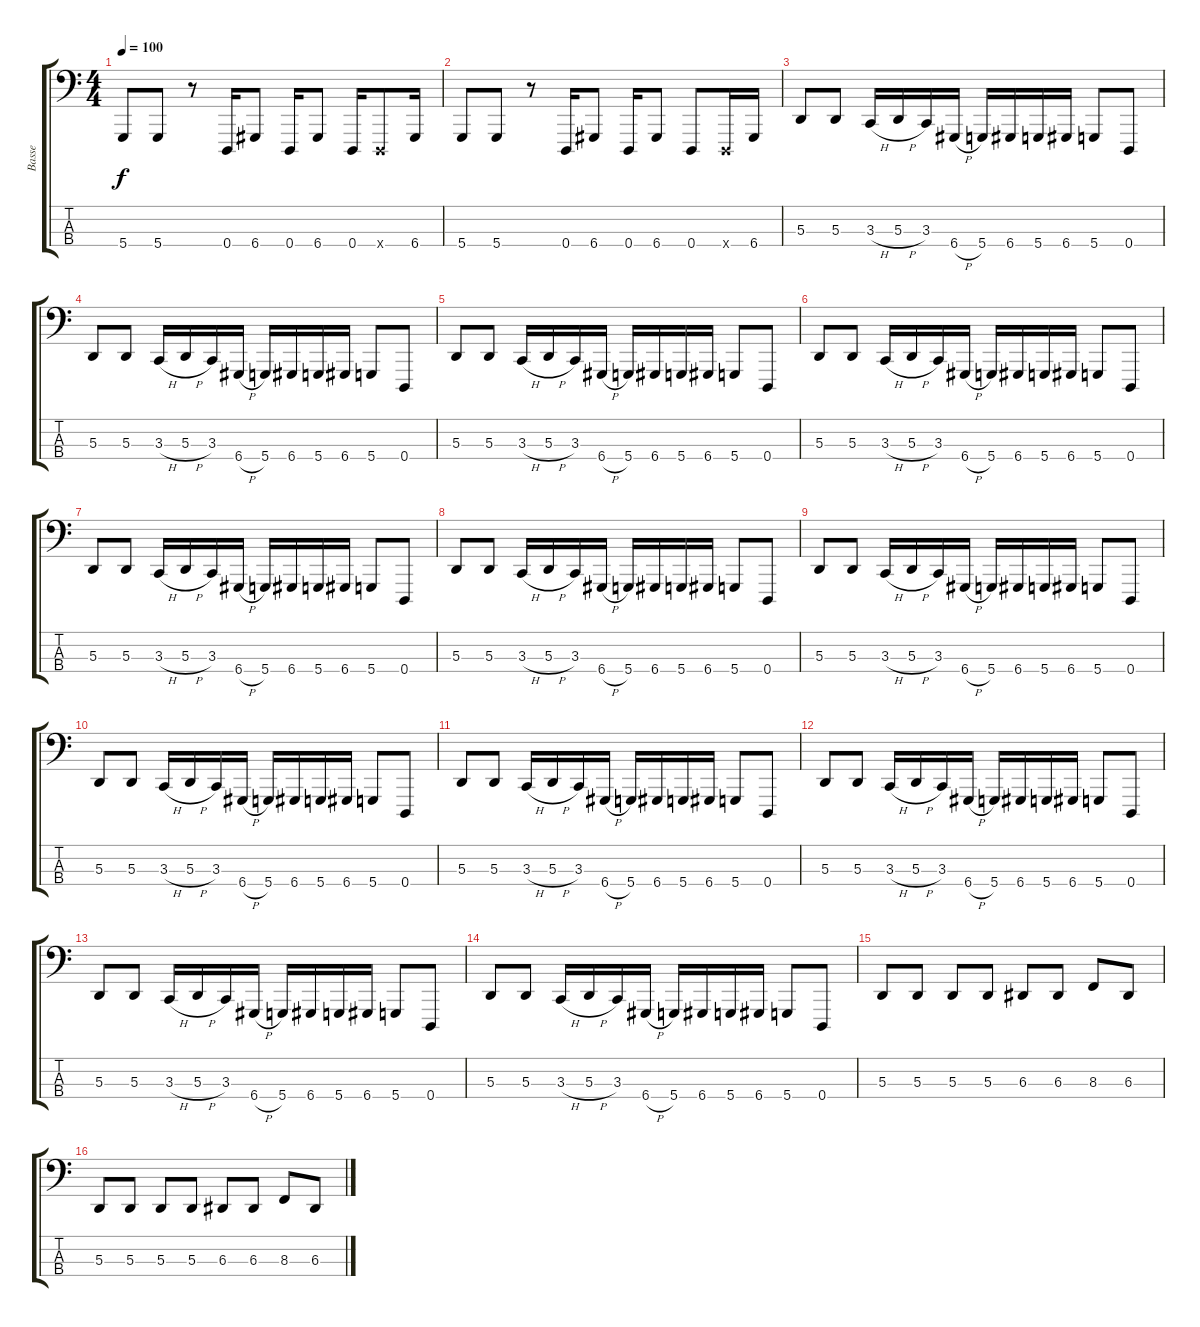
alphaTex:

\track ("Basse" "Basse") {instrument lead8bassandlead}
\staff {score tabs}
\tuning (G2 D2 A1 D1) {hide}
\ts (4 4)
\tempo 100
\clef f4
\ks c
5.4.8{dy f} 5.4.8 r.8 0.4.16 6.4.8 0.4.16 6.4.8 0.4.16 0.4{x}.8 6.4.16 |
5.4.8 5.4.8 r.8 0.4.16 6.4.8 0.4.16 6.4.8 0.4.8 0.4{x}.16 6.4.16 |
5.3.8 5.3.8 3.3{h}.16 5.3{h}.16 3.3.16 6.4{h}.16 5.4.16 6.4.16 5.4.16 6.4.16 5.4.8 0.4.8 |
5.3.8 5.3.8 3.3{h}.16 5.3{h}.16 3.3.16 6.4{h}.16 5.4.16 6.4.16 5.4.16 6.4.16 5.4.8 0.4.8 |
5.3.8 5.3.8 3.3{h}.16 5.3{h}.16 3.3.16 6.4{h}.16 5.4.16 6.4.16 5.4.16 6.4.16 5.4.8 0.4.8 |
5.3.8 5.3.8 3.3{h}.16 5.3{h}.16 3.3.16 6.4{h}.16 5.4.16 6.4.16 5.4.16 6.4.16 5.4.8 0.4.8 |
5.3.8 5.3.8 3.3{h}.16 5.3{h}.16 3.3.16 6.4{h}.16 5.4.16 6.4.16 5.4.16 6.4.16 5.4.8 0.4.8 |
5.3.8 5.3.8 3.3{h}.16 5.3{h}.16 3.3.16 6.4{h}.16 5.4.16 6.4.16 5.4.16 6.4.16 5.4.8 0.4.8 |
5.3.8 5.3.8 3.3{h}.16 5.3{h}.16 3.3.16 6.4{h}.16 5.4.16 6.4.16 5.4.16 6.4.16 5.4.8 0.4.8 |
5.3.8 5.3.8 3.3{h}.16 5.3{h}.16 3.3.16 6.4{h}.16 5.4.16 6.4.16 5.4.16 6.4.16 5.4.8 0.4.8 |
5.3.8 5.3.8 3.3{h}.16 5.3{h}.16 3.3.16 6.4{h}.16 5.4.16 6.4.16 5.4.16 6.4.16 5.4.8 0.4.8 |
5.3.8 5.3.8 3.3{h}.16 5.3{h}.16 3.3.16 6.4{h}.16 5.4.16 6.4.16 5.4.16 6.4.16 5.4.8 0.4.8 |
5.3.8 5.3.8 3.3{h}.16 5.3{h}.16 3.3.16 6.4{h}.16 5.4.16 6.4.16 5.4.16 6.4.16 5.4.8 0.4.8 |
5.3.8 5.3.8 3.3{h}.16 5.3{h}.16 3.3.16 6.4{h}.16 5.4.16 6.4.16 5.4.16 6.4.16 5.4.8 0.4.8 |
5.3.8 5.3.8 5.3.8 5.3.8 6.3.8 6.3.8 8.3.8 6.3.8 |
5.3.8 5.3.8 5.3.8 5.3.8 6.3.8 6.3.8 8.3.8 6.3.8
